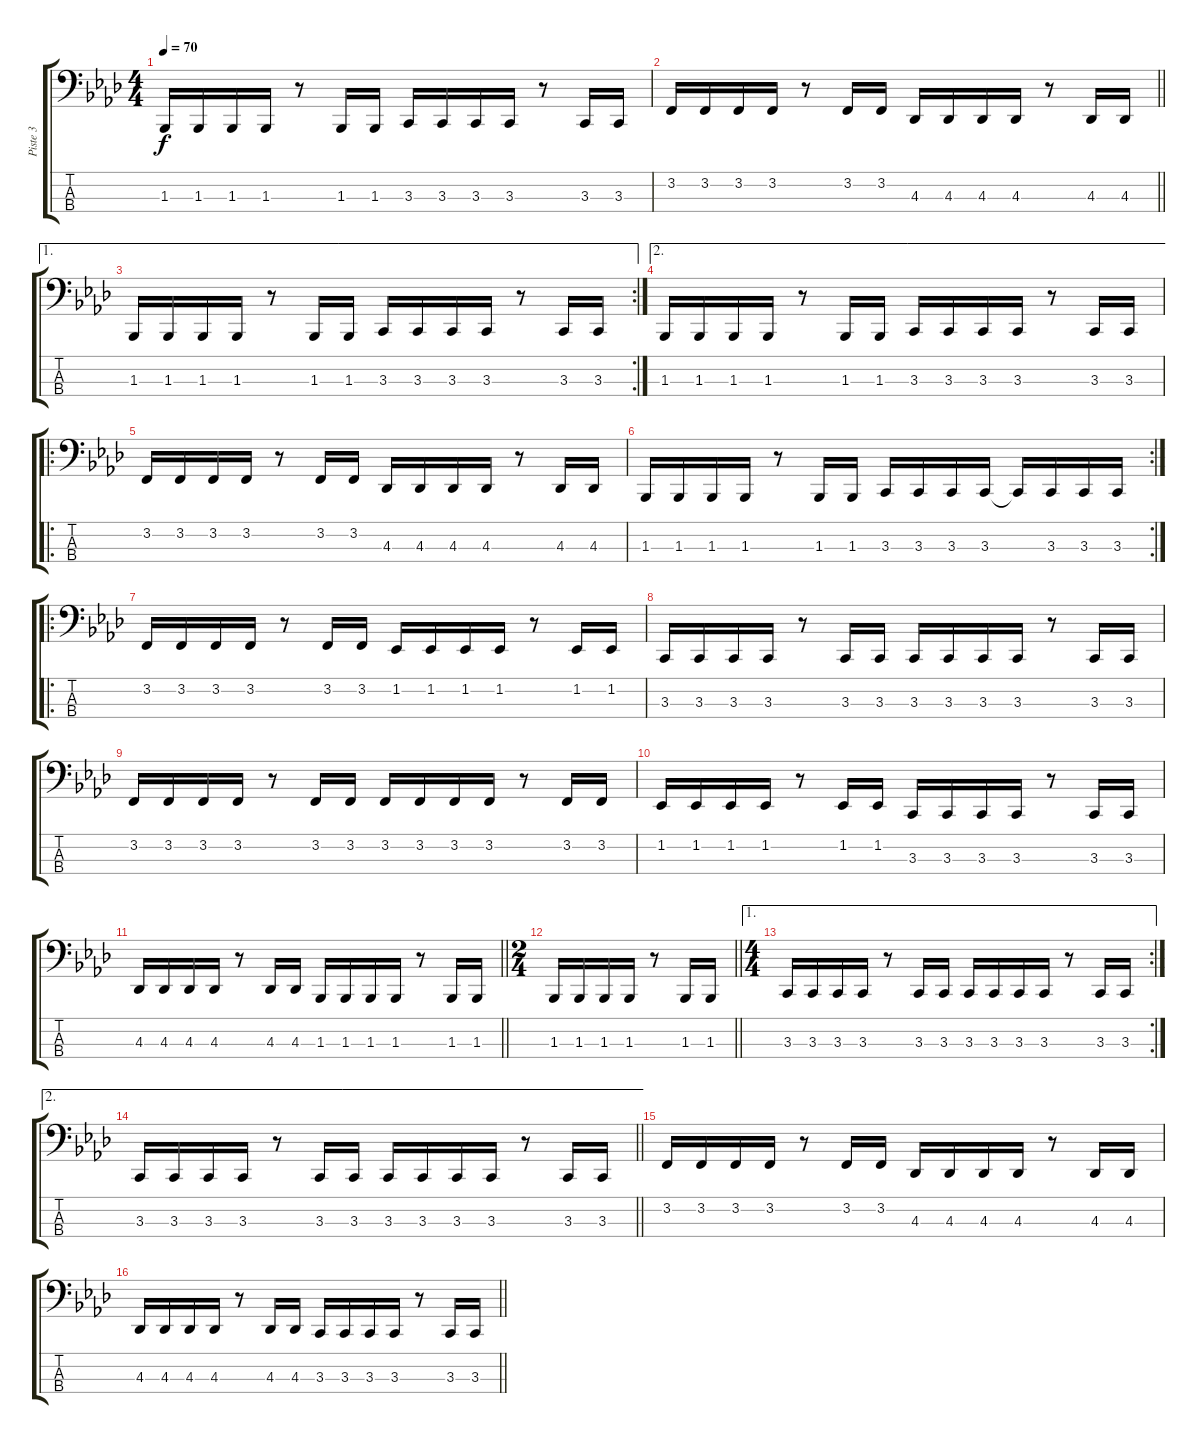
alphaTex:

\track ("Piste 3" "Piste 3") {instrument fx4atmosphere}
\staff {score tabs}
\tuning (G2 D2 A1 E1) {hide}
\ts (4 4)
\tempo 70
\clef f4
\ks ab
1.3.16{dy f} 1.3.16 1.3.16 1.3.16 r.8 1.3.16 1.3.16 3.3.16 3.3.16 3.3.16 3.3.16 r.8 3.3.16 3.3.16 |
\barLineRight lightlight
3.2.16 3.2.16 3.2.16 3.2.16 r.8 3.2.16 3.2.16 4.3.16 4.3.16 4.3.16 4.3.16 r.8 4.3.16 4.3.16 |
\ae 1
\rc 2
1.3.16 1.3.16 1.3.16 1.3.16 r.8 1.3.16 1.3.16 3.3.16 3.3.16 3.3.16 3.3.16 r.8 3.3.16 3.3.16 |
\ae 2
1.3.16 1.3.16 1.3.16 1.3.16 r.8 1.3.16 1.3.16 3.3.16 3.3.16 3.3.16 3.3.16 r.8 3.3.16 3.3.16 |
\ro
3.2.16 3.2.16 3.2.16 3.2.16 r.8 3.2.16 3.2.16 4.3.16 4.3.16 4.3.16 4.3.16 r.8 4.3.16 4.3.16 |
\rc 2
1.3.16 1.3.16 1.3.16 1.3.16 r.8 1.3.16 1.3.16 3.3.16 3.3.16 3.3.16 3.3.16 3.3{t}.16 3.3.16 3.3.16 3.3.16 |
\ro
3.2.16 3.2.16 3.2.16 3.2.16 r.8 3.2.16 3.2.16 1.2.16 1.2.16 1.2.16 1.2.16 r.8 1.2.16 1.2.16 |
3.3.16 3.3.16 3.3.16 3.3.16 r.8 3.3.16 3.3.16 3.3.16 3.3.16 3.3.16 3.3.16 r.8 3.3.16 3.3.16 |
3.2.16 3.2.16 3.2.16 3.2.16 r.8 3.2.16 3.2.16 3.2.16 3.2.16 3.2.16 3.2.16 r.8 3.2.16 3.2.16 |
1.2.16 1.2.16 1.2.16 1.2.16 r.8 1.2.16 1.2.16 3.3.16 3.3.16 3.3.16 3.3.16 r.8 3.3.16 3.3.16 |
\barLineRight lightlight
4.3.16 4.3.16 4.3.16 4.3.16 r.8 4.3.16 4.3.16 1.3.16 1.3.16 1.3.16 1.3.16 r.8 1.3.16 1.3.16 |
\ts (2 4)
\barLineRight lightlight
1.3.16 1.3.16 1.3.16 1.3.16 r.8 1.3.16 1.3.16 |
\ae 1
\rc 2
\ts (4 4)
3.3.16 3.3.16 3.3.16 3.3.16 r.8 3.3.16 3.3.16 3.3.16 3.3.16 3.3.16 3.3.16 r.8 3.3.16 3.3.16 |
\ae 2
\barLineRight lightlight
3.3.16 3.3.16 3.3.16 3.3.16 r.8 3.3.16 3.3.16 3.3.16 3.3.16 3.3.16 3.3.16 r.8 3.3.16 3.3.16 |
3.2.16 3.2.16 3.2.16 3.2.16 r.8 3.2.16 3.2.16 4.3.16 4.3.16 4.3.16 4.3.16 r.8 4.3.16 4.3.16 |
\barLineRight lightlight
4.3.16 4.3.16 4.3.16 4.3.16 r.8 4.3.16 4.3.16 3.3.16 3.3.16 3.3.16 3.3.16 r.8 3.3.16 3.3.16
